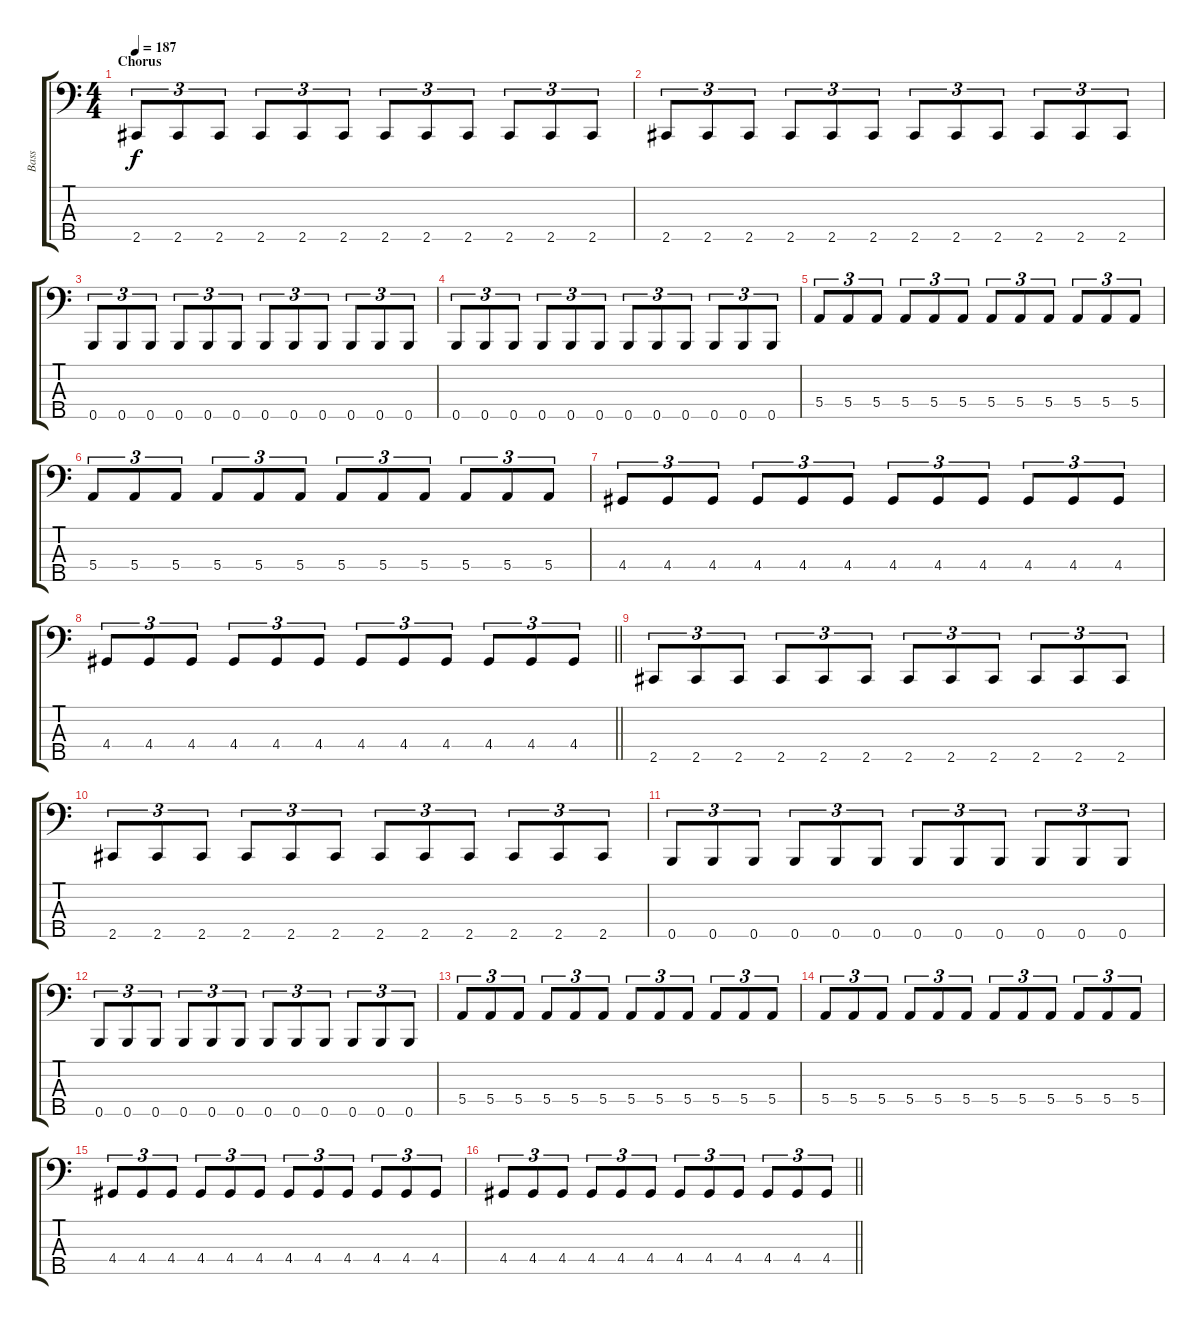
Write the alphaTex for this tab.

\track ("Bass" "Bass") {instrument electricbassfinger}
\staff {score tabs}
\tuning (G2 D2 A1 E1 B0) {hide}
\ts (4 4)
\section ("" "Chorus")
\tempo 187
\clef f4
\ks c
2.5.8{tu (3 2) dy f} 2.5.8{tu (3 2)} 2.5.8{tu (3 2)} 2.5.8{tu (3 2)} 2.5.8{tu (3 2)} 2.5.8{tu (3 2)} 2.5.8{tu (3 2)} 2.5.8{tu (3 2)} 2.5.8{tu (3 2)} 2.5.8{tu (3 2)} 2.5.8{tu (3 2)} 2.5.8{tu (3 2)} |
2.5.8{tu (3 2)} 2.5.8{tu (3 2)} 2.5.8{tu (3 2)} 2.5.8{tu (3 2)} 2.5.8{tu (3 2)} 2.5.8{tu (3 2)} 2.5.8{tu (3 2)} 2.5.8{tu (3 2)} 2.5.8{tu (3 2)} 2.5.8{tu (3 2)} 2.5.8{tu (3 2)} 2.5.8{tu (3 2)} |
0.5.8{tu (3 2)} 0.5.8{tu (3 2)} 0.5.8{tu (3 2)} 0.5.8{tu (3 2)} 0.5.8{tu (3 2)} 0.5.8{tu (3 2)} 0.5.8{tu (3 2)} 0.5.8{tu (3 2)} 0.5.8{tu (3 2)} 0.5.8{tu (3 2)} 0.5.8{tu (3 2)} 0.5.8{tu (3 2)} |
0.5.8{tu (3 2)} 0.5.8{tu (3 2)} 0.5.8{tu (3 2)} 0.5.8{tu (3 2)} 0.5.8{tu (3 2)} 0.5.8{tu (3 2)} 0.5.8{tu (3 2)} 0.5.8{tu (3 2)} 0.5.8{tu (3 2)} 0.5.8{tu (3 2)} 0.5.8{tu (3 2)} 0.5.8{tu (3 2)} |
5.4.8{tu (3 2)} 5.4.8{tu (3 2)} 5.4.8{tu (3 2)} 5.4.8{tu (3 2)} 5.4.8{tu (3 2)} 5.4.8{tu (3 2)} 5.4.8{tu (3 2)} 5.4.8{tu (3 2)} 5.4.8{tu (3 2)} 5.4.8{tu (3 2)} 5.4.8{tu (3 2)} 5.4.8{tu (3 2)} |
5.4.8{tu (3 2)} 5.4.8{tu (3 2)} 5.4.8{tu (3 2)} 5.4.8{tu (3 2)} 5.4.8{tu (3 2)} 5.4.8{tu (3 2)} 5.4.8{tu (3 2)} 5.4.8{tu (3 2)} 5.4.8{tu (3 2)} 5.4.8{tu (3 2)} 5.4.8{tu (3 2)} 5.4.8{tu (3 2)} |
4.4.8{tu (3 2)} 4.4.8{tu (3 2)} 4.4.8{tu (3 2)} 4.4.8{tu (3 2)} 4.4.8{tu (3 2)} 4.4.8{tu (3 2)} 4.4.8{tu (3 2)} 4.4.8{tu (3 2)} 4.4.8{tu (3 2)} 4.4.8{tu (3 2)} 4.4.8{tu (3 2)} 4.4.8{tu (3 2)} |
\barLineRight lightlight
4.4.8{tu (3 2)} 4.4.8{tu (3 2)} 4.4.8{tu (3 2)} 4.4.8{tu (3 2)} 4.4.8{tu (3 2)} 4.4.8{tu (3 2)} 4.4.8{tu (3 2)} 4.4.8{tu (3 2)} 4.4.8{tu (3 2)} 4.4.8{tu (3 2)} 4.4.8{tu (3 2)} 4.4.8{tu (3 2)} |
\section ("" "")
2.5.8{tu (3 2)} 2.5.8{tu (3 2)} 2.5.8{tu (3 2)} 2.5.8{tu (3 2)} 2.5.8{tu (3 2)} 2.5.8{tu (3 2)} 2.5.8{tu (3 2)} 2.5.8{tu (3 2)} 2.5.8{tu (3 2)} 2.5.8{tu (3 2)} 2.5.8{tu (3 2)} 2.5.8{tu (3 2)} |
2.5.8{tu (3 2)} 2.5.8{tu (3 2)} 2.5.8{tu (3 2)} 2.5.8{tu (3 2)} 2.5.8{tu (3 2)} 2.5.8{tu (3 2)} 2.5.8{tu (3 2)} 2.5.8{tu (3 2)} 2.5.8{tu (3 2)} 2.5.8{tu (3 2)} 2.5.8{tu (3 2)} 2.5.8{tu (3 2)} |
0.5.8{tu (3 2)} 0.5.8{tu (3 2)} 0.5.8{tu (3 2)} 0.5.8{tu (3 2)} 0.5.8{tu (3 2)} 0.5.8{tu (3 2)} 0.5.8{tu (3 2)} 0.5.8{tu (3 2)} 0.5.8{tu (3 2)} 0.5.8{tu (3 2)} 0.5.8{tu (3 2)} 0.5.8{tu (3 2)} |
0.5.8{tu (3 2)} 0.5.8{tu (3 2)} 0.5.8{tu (3 2)} 0.5.8{tu (3 2)} 0.5.8{tu (3 2)} 0.5.8{tu (3 2)} 0.5.8{tu (3 2)} 0.5.8{tu (3 2)} 0.5.8{tu (3 2)} 0.5.8{tu (3 2)} 0.5.8{tu (3 2)} 0.5.8{tu (3 2)} |
5.4.8{tu (3 2)} 5.4.8{tu (3 2)} 5.4.8{tu (3 2)} 5.4.8{tu (3 2)} 5.4.8{tu (3 2)} 5.4.8{tu (3 2)} 5.4.8{tu (3 2)} 5.4.8{tu (3 2)} 5.4.8{tu (3 2)} 5.4.8{tu (3 2)} 5.4.8{tu (3 2)} 5.4.8{tu (3 2)} |
5.4.8{tu (3 2)} 5.4.8{tu (3 2)} 5.4.8{tu (3 2)} 5.4.8{tu (3 2)} 5.4.8{tu (3 2)} 5.4.8{tu (3 2)} 5.4.8{tu (3 2)} 5.4.8{tu (3 2)} 5.4.8{tu (3 2)} 5.4.8{tu (3 2)} 5.4.8{tu (3 2)} 5.4.8{tu (3 2)} |
4.4.8{tu (3 2)} 4.4.8{tu (3 2)} 4.4.8{tu (3 2)} 4.4.8{tu (3 2)} 4.4.8{tu (3 2)} 4.4.8{tu (3 2)} 4.4.8{tu (3 2)} 4.4.8{tu (3 2)} 4.4.8{tu (3 2)} 4.4.8{tu (3 2)} 4.4.8{tu (3 2)} 4.4.8{tu (3 2)} |
\barLineRight lightlight
4.4.8{tu (3 2)} 4.4.8{tu (3 2)} 4.4.8{tu (3 2)} 4.4.8{tu (3 2)} 4.4.8{tu (3 2)} 4.4.8{tu (3 2)} 4.4.8{tu (3 2)} 4.4.8{tu (3 2)} 4.4.8{tu (3 2)} 4.4.8{tu (3 2)} 4.4.8{tu (3 2)} 4.4.8{tu (3 2)}
